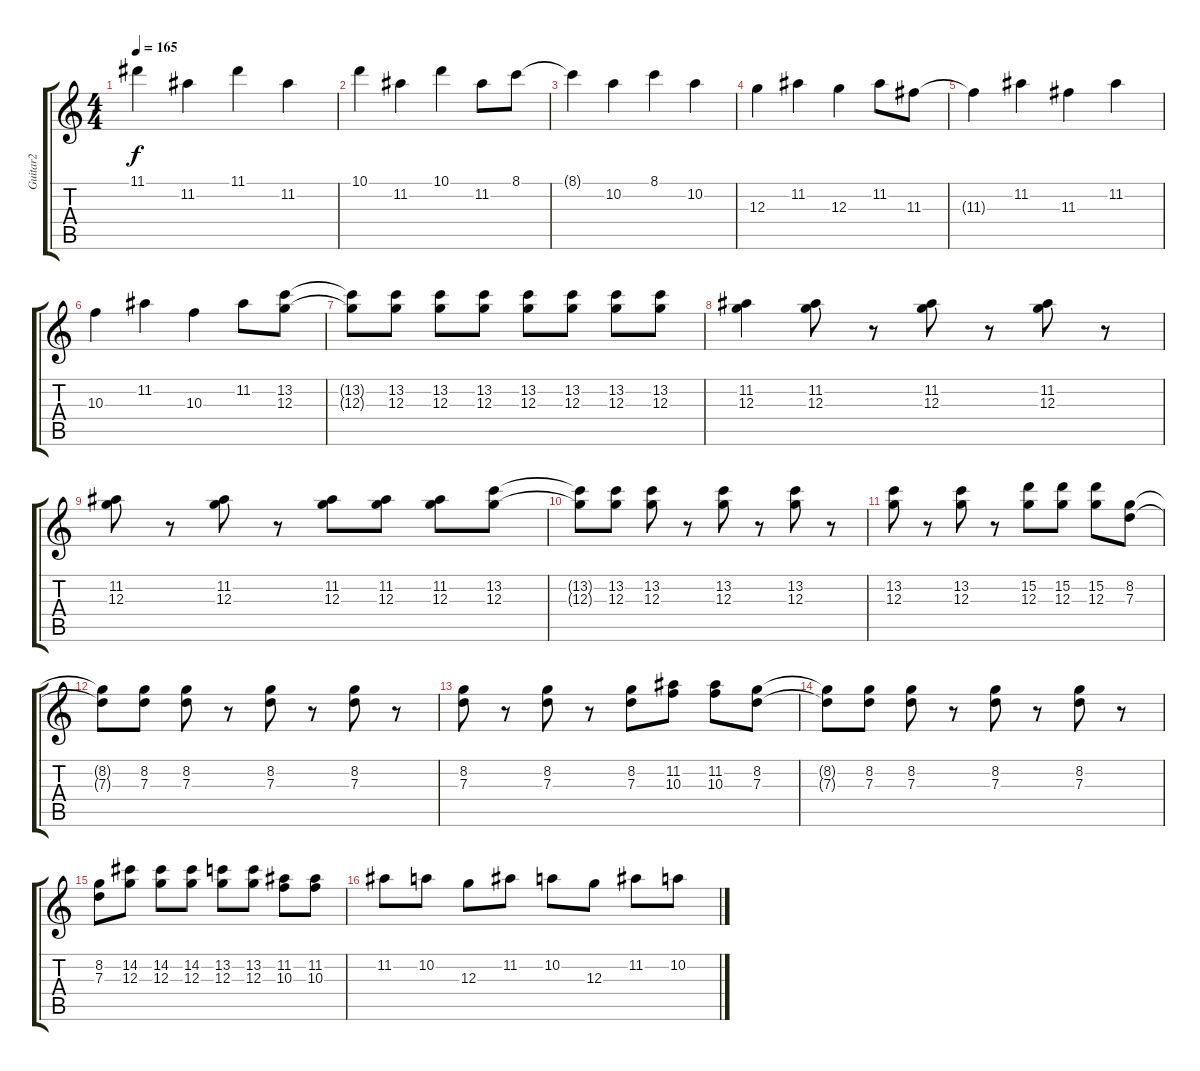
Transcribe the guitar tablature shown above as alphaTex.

\track ("Guitar2" "Guitar2") {instrument overdrivenguitar}
\staff {score tabs}
\tuning (E4 B3 G3 D3 A2 E2) {hide}
\ts (4 4)
\tempo 165
\clef g2
\ks c
11.1{t}.4{dy f} 11.2.4 11.1.4 11.2.4 |
10.1.4 11.2.4 10.1.4 11.2.8 8.1.8 |
8.1{t}.4 10.2.4 8.1.4 10.2.4 |
12.3.4 11.2.4 12.3.4 11.2.8 11.3.8 |
11.3{t}.4 11.2.4 11.3.4 11.2.4 |
10.3.4 11.2.4 10.3.4 11.2.8 (13.2 12.3).8 |
(13.2{t} 12.3{t}).8 (13.2 12.3).8 (13.2 12.3).8 (13.2 12.3).8 (13.2 12.3).8 (13.2 12.3).8 (13.2 12.3).8 (13.2 12.3).8 |
(11.2 12.3).4 (11.2 12.3).8 r.8 (11.2 12.3).8 r.8 (11.2 12.3).8 r.8 |
(11.2 12.3).8 r.8 (11.2 12.3).8 r.8 (11.2 12.3).8 (11.2 12.3).8 (11.2 12.3).8 (13.2 12.3).8 |
(13.2{t} 12.3{t}).8 (13.2 12.3).8 (13.2 12.3).8 r.8 (13.2 12.3).8 r.8 (13.2 12.3).8 r.8 |
(13.2 12.3).8 r.8 (13.2 12.3).8 r.8 (15.2 12.3).8 (15.2 12.3).8 (15.2 12.3).8 (8.2 7.3).8 |
(8.2{t} 7.3{t}).8 (8.2 7.3).8 (8.2 7.3).8 r.8 (8.2 7.3).8 r.8 (8.2 7.3).8 r.8 |
(8.2 7.3).8 r.8 (8.2 7.3).8 r.8 (8.2 7.3).8 (11.2 10.3).8 (11.2 10.3).8 (8.2 7.3).8 |
(8.2{t} 7.3{t}).8 (8.2 7.3).8 (8.2 7.3).8 r.8 (8.2 7.3).8 r.8 (8.2 7.3).8 r.8 |
(8.2 7.3).8 (14.2 12.3).8 (14.2 12.3).8 (14.2 12.3).8 (13.2 12.3).8 (13.2 12.3).8 (11.2 10.3).8 (11.2 10.3).8 |
11.2.8 10.2.8 12.3.8 11.2.8 10.2.8 12.3.8 11.2.8 10.2.8
